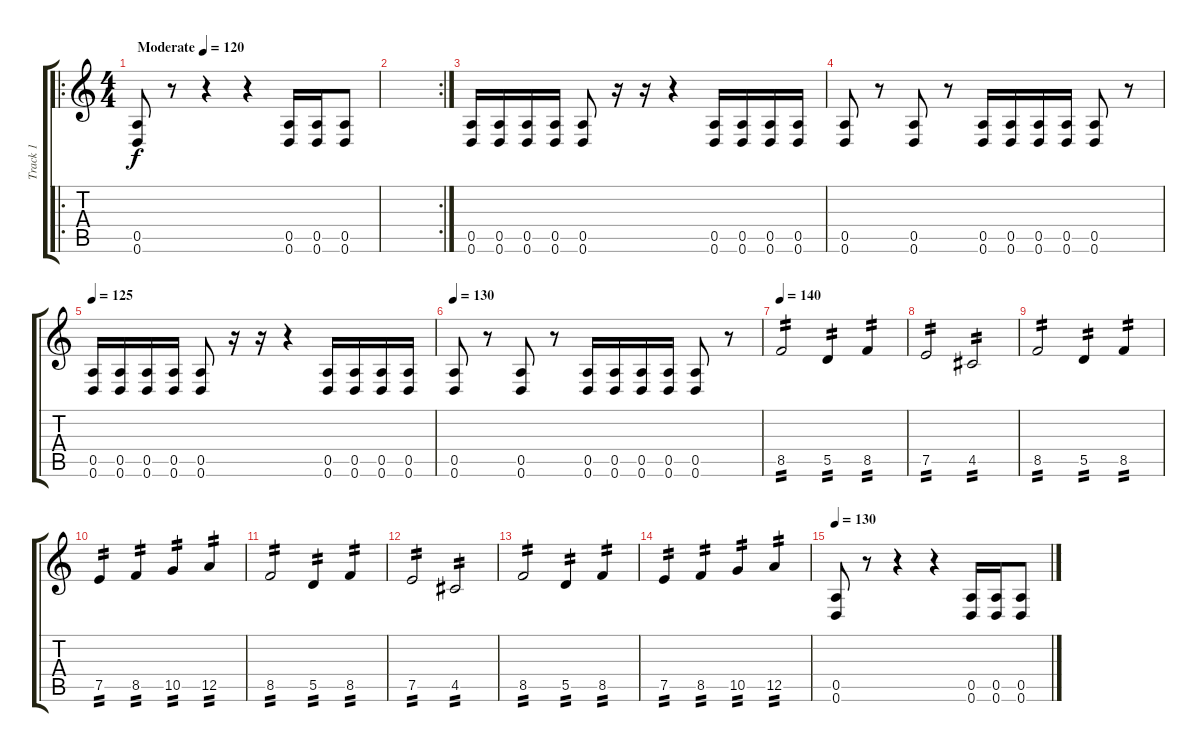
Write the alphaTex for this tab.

\track ("Track 1" "Track 1") {instrument distortionguitar}
\staff {score tabs}
\tuning (E4 B3 G3 D3 A2 D2) {hide}
\ro
\ts (4 4)
\tempo (120 "Moderate")
\clef g2
\ks c
(0.5 0.6).8{dy f instrument distortionguitar} r.8 r.4 r.4 (0.5 0.6).16 (0.5 0.6).16 (0.5 0.6).8 |
\rc 2
|
(0.5 0.6).16 (0.5 0.6).16 (0.5 0.6).16 (0.5 0.6).16 (0.5 0.6).8 r.16 r.16 r.4 (0.5 0.6).16 (0.5 0.6).16 (0.5 0.6).16 (0.5 0.6).16 |
(0.5 0.6).8 r.8 (0.5 0.6).8 r.8 (0.5 0.6).16 (0.5 0.6).16 (0.5 0.6).16 (0.5 0.6).16 (0.5 0.6).8 r.8 |
\tempo 125
(0.5 0.6).16 (0.5 0.6).16 (0.5 0.6).16 (0.5 0.6).16 (0.5 0.6).8 r.16 r.16 r.4 (0.5 0.6).16 (0.5 0.6).16 (0.5 0.6).16 (0.5 0.6).16 |
\tempo 130
(0.5 0.6).8 r.8 (0.5 0.6).8 r.8 (0.5 0.6).16 (0.5 0.6).16 (0.5 0.6).16 (0.5 0.6).16 (0.5 0.6).8 r.8 |
\tempo 140
8.5.2{tp 2} 5.5.4{tp 2} 8.5.4{tp 2} |
7.5.2{tp 2} 4.5.2{tp 2} |
8.5.2{tp 2} 5.5.4{tp 2} 8.5.4{tp 2} |
7.5.4{tp 2} 8.5.4{tp 2} 10.5.4{tp 2} 12.5.4{tp 2} |
8.5.2{tp 2} 5.5.4{tp 2} 8.5.4{tp 2} |
7.5.2{tp 2} 4.5.2{tp 2} |
8.5.2{tp 2} 5.5.4{tp 2} 8.5.4{tp 2} |
7.5.4{tp 2} 8.5.4{tp 2} 10.5.4{tp 2} 12.5.4{tp 2} |
\tempo 130
(0.5 0.6).8 r.8 r.4 r.4 (0.5 0.6).16 (0.5 0.6).16 (0.5 0.6).8
